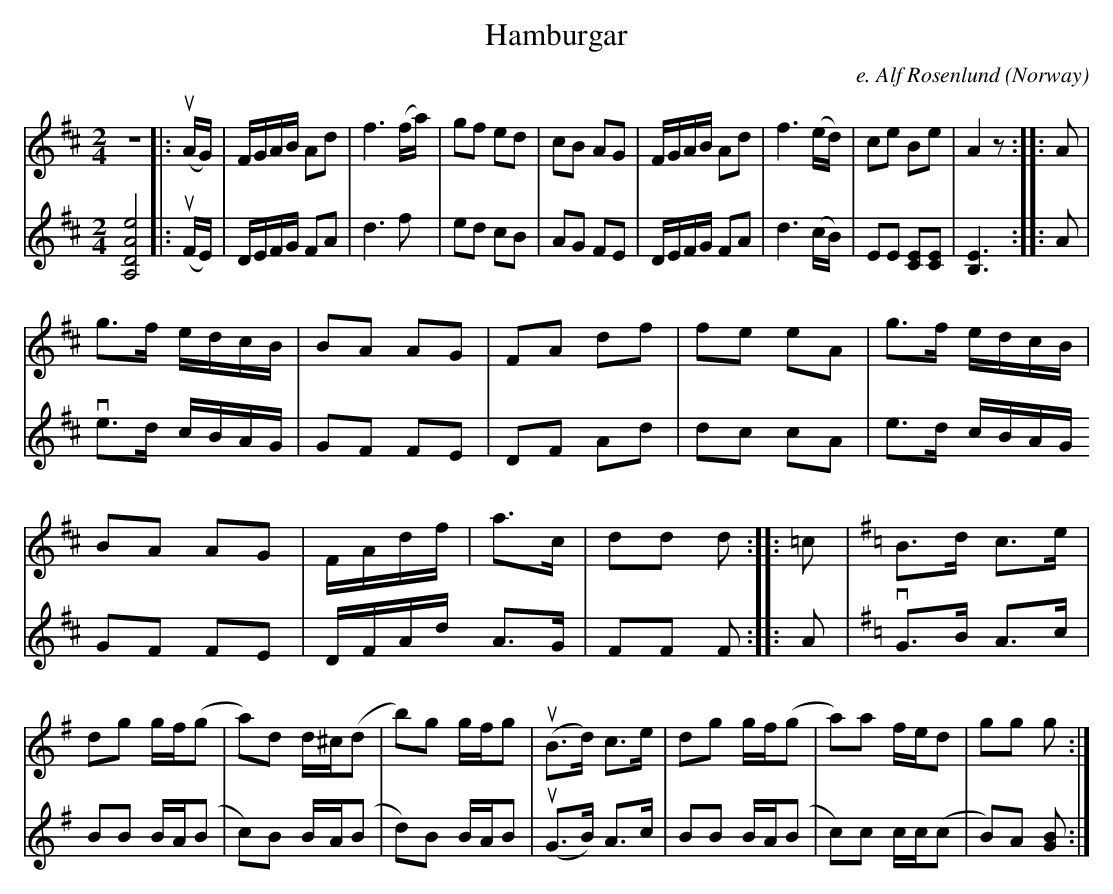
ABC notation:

X:1
T:Hamburgar
C:e. Alf Rosenlund
M:2/4
O:Norway
K:D
V:1
z8 |:(uAG)|\
FGAB A2d2 | f6 (fa) | g2f2 e2d2 | c2B2 A2G2 |\
FGAB A2d2 | f6 (ed) | c2e2 B2e2 | A4 z2 :: A2 |
g3f edcB | B2A2 A2G2 | F2A2 d2f2 | f2e2 e2A2 |\
g3f edcB | B2A2 A2G2 | FAdf | a3c | d2d2 d2 :: =c2 | \
K:G
B3d c3e | d2g2 gf(g2 | a2)d2 d^c(d2 | b2)g2 gfg2 |\
(uB3d) c3e | d2g2 gf(g2 | a2)a2 fed2 | g2g2 g2 :|
V:2
[A,8D8A8e8]|: (uFE)|\
DEFG F2A2 | d6f2 | e2d2 c2B2 | A2G2 F2E2| \
DEFG F2A2 | d6 (cB) | E2E2 [C2E2][C2E2] | [B,6E6] :: A2|\
ve3d cBAG| G2F2 F2E2| D2F2 A2d2 | d2c2 c2A2 | \
e3d cBAG G2F2 F2E2 | DFAd A3G | F2F2 F2 :: A2 |\
K:G
vG3B A3c | B2B2 BA(B2 | c2)B2 BA(B2 |d2)B2 BAB2 |\
(uG3B) A3c | B2B2 BA(B2 | c2)c2 cc(c2 | B2)A2 [G2B2] :|
